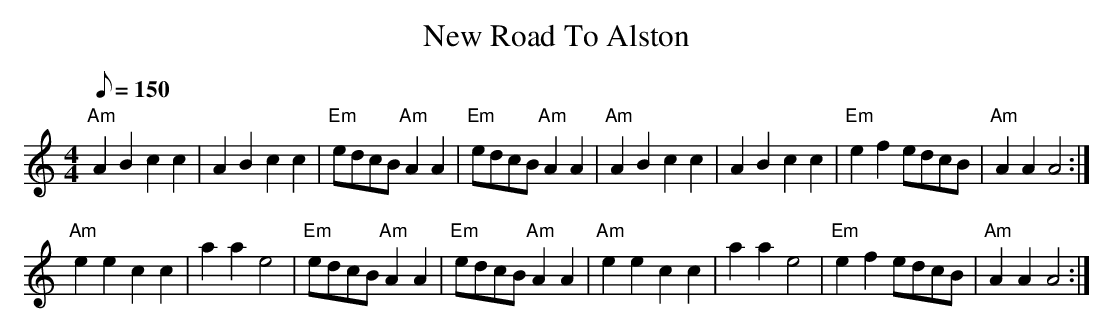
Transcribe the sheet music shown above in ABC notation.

X:1
T: New Road To Alston
M: 4/4
L: 1/8
Q: 150
K: Amin
"Am" A2B2 c2c2 | A2B2 c2c2 | "Em" edcB "Am" A2A2 | "Em" edcB "Am" A2A2 |\
"Am" A2B2 c2c2 | A2B2 c2c2 | "Em" e2f2 edcB | "Am" A2A2 A4  :|
"Am" e2e2 c2c2 | a2a2 e4   | "Em" edcB "Am" A2A2 | "Em" edcB "Am" A2A2 |\
"Am" e2e2 c2c2 | a2a2 e4   | "Em" e2f2 edcB | "Am" A2A2 A4  :|
